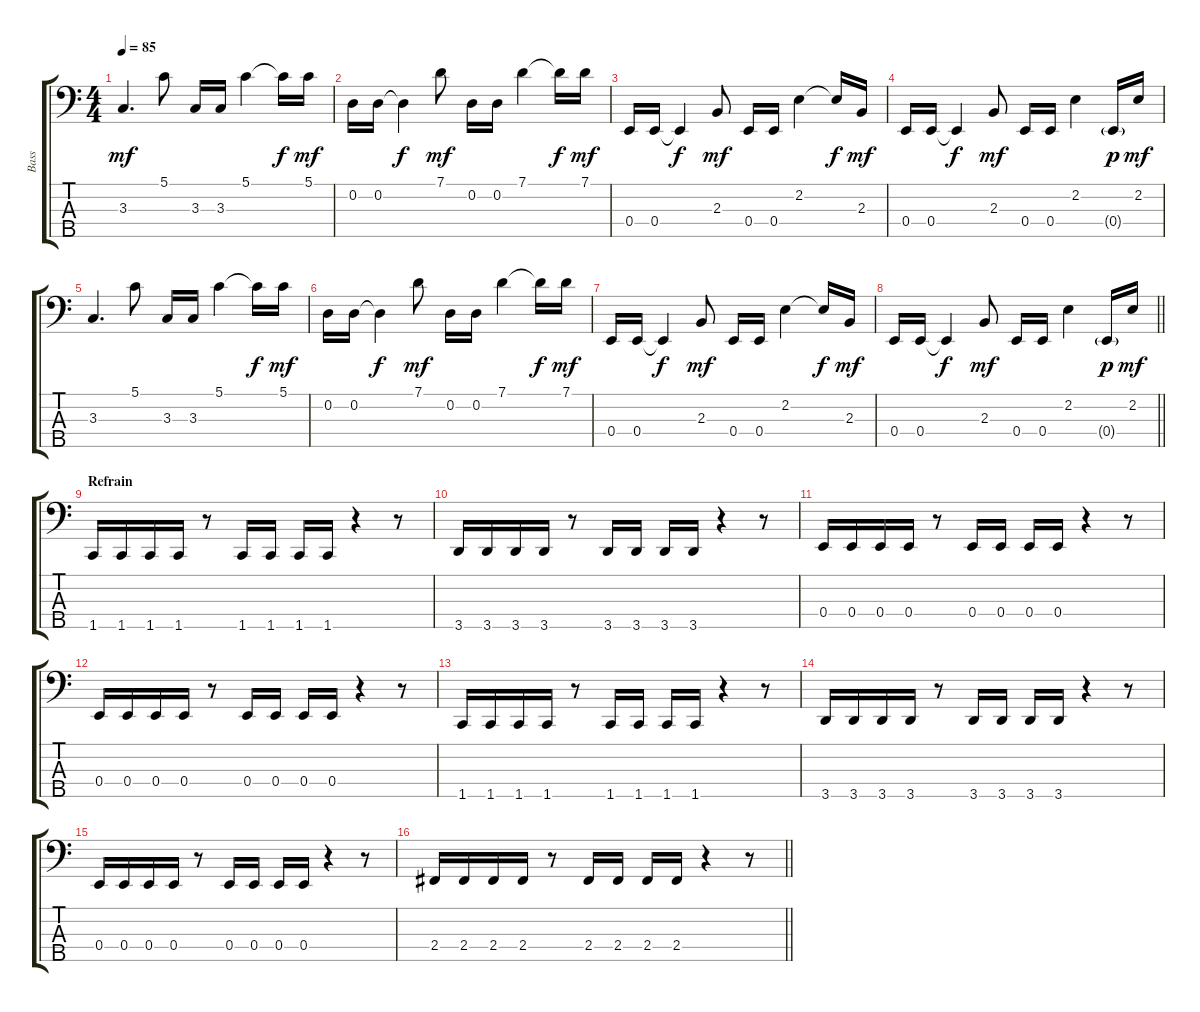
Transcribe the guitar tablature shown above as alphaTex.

\track ("Bass" "Bass") {instrument electricbassfinger}
\staff {score tabs}
\tuning (G2 D2 A1 E1 B0) {hide}
\ts (4 4)
\tempo 85
\clef f4
\ks c
3.3.4{d dy mf} 5.1.8 3.3.16 3.3.16 5.1.4 5.1{t}.16{dy f} 5.1.16{dy mf} |
0.2.16 0.2.16 0.2{t}.4{dy f} 7.1.8{dy mf} 0.2.16 0.2.16 7.1.4 7.1{t}.16{dy f} 7.1.16{dy mf} |
0.4.16 0.4.16 0.4{t}.4{dy f} 2.3.8{dy mf} 0.4.16 0.4.16 2.2.4 2.2{t}.16{dy f} 2.3.16{dy mf} |
0.4.16 0.4.16 0.4{t}.4{dy f} 2.3.8{dy mf} 0.4.16 0.4.16 2.2.4 0.4{g}.16{dy p} 2.2.16{dy mf} |
3.3.4{d} 5.1.8 3.3.16 3.3.16 5.1.4 5.1{t}.16{dy f} 5.1.16{dy mf} |
0.2.16 0.2.16 0.2{t}.4{dy f} 7.1.8{dy mf} 0.2.16 0.2.16 7.1.4 7.1{t}.16{dy f} 7.1.16{dy mf} |
0.4.16 0.4.16 0.4{t}.4{dy f} 2.3.8{dy mf} 0.4.16 0.4.16 2.2.4 2.2{t}.16{dy f} 2.3.16{dy mf} |
\barLineRight lightlight
0.4.16 0.4.16 0.4{t}.4{dy f} 2.3.8{dy mf} 0.4.16 0.4.16 2.2.4 0.4{g}.16{dy p} 2.2.16{dy mf} |
\section ("" "Refrain")
1.5.16 1.5.16 1.5.16 1.5.16 r.8 1.5.16 1.5.16 1.5.16 1.5.16 r.4 r.8 |
3.5.16 3.5.16 3.5.16 3.5.16 r.8 3.5.16 3.5.16 3.5.16 3.5.16 r.4 r.8 |
0.4.16 0.4.16 0.4.16 0.4.16 r.8 0.4.16 0.4.16 0.4.16 0.4.16 r.4 r.8 |
0.4.16 0.4.16 0.4.16 0.4.16 r.8 0.4.16 0.4.16 0.4.16 0.4.16 r.4 r.8 |
1.5.16 1.5.16 1.5.16 1.5.16 r.8 1.5.16 1.5.16 1.5.16 1.5.16 r.4 r.8 |
3.5.16 3.5.16 3.5.16 3.5.16 r.8 3.5.16 3.5.16 3.5.16 3.5.16 r.4 r.8 |
0.4.16 0.4.16 0.4.16 0.4.16 r.8 0.4.16 0.4.16 0.4.16 0.4.16 r.4 r.8 |
\barLineRight lightlight
2.4.16 2.4.16 2.4.16 2.4.16 r.8 2.4.16 2.4.16 2.4.16 2.4.16 r.4 r.8
